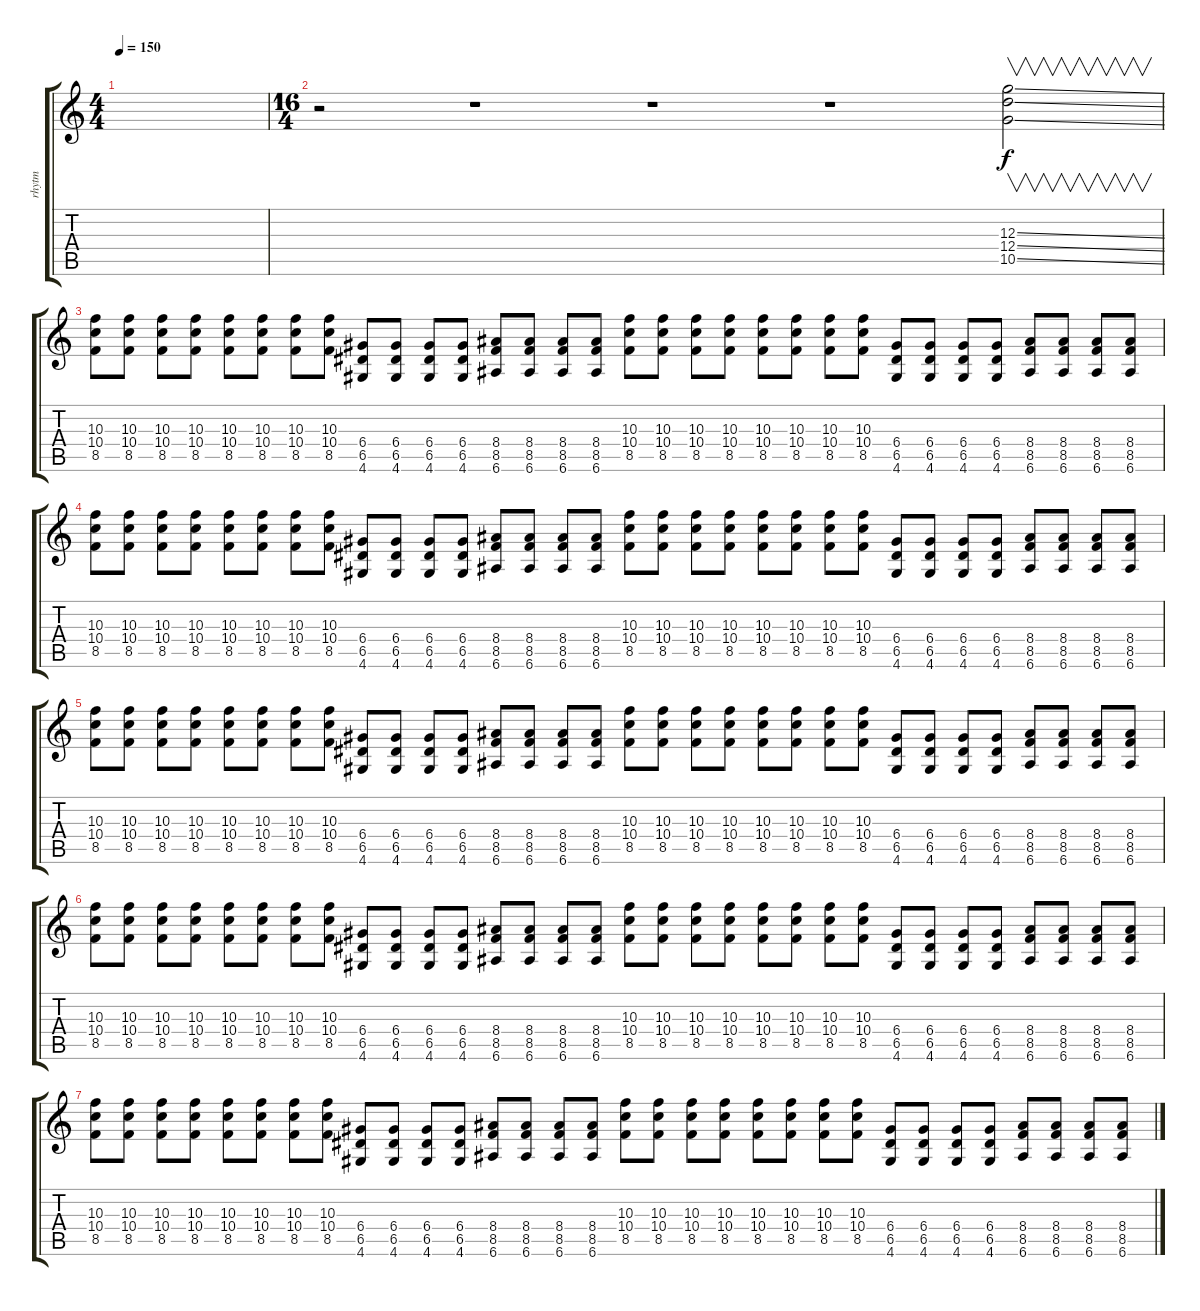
\track ("rhytm" "rhytm") {instrument overdrivenguitar}
\staff {score tabs}
\tuning (E4 B3 G3 D3 A2 E2) {hide}
\ts (4 4)
\tempo 150
\clef g2
\ks c
|
\ts (16 4)
r.2 r.1 r.1 r.1 (12.3{ss} 12.4{ss} 10.5{ss}).2{v} |
(10.3 10.4 8.5).8 (10.3 10.4 8.5).8 (10.3 10.4 8.5).8 (10.3 10.4 8.5).8 (10.3 10.4 8.5).8 (10.3 10.4 8.5).8 (10.3 10.4 8.5).8 (10.3 10.4 8.5).8 (6.4 6.5 4.6).8 (6.4 6.5 4.6).8 (6.4 6.5 4.6).8 (6.4 6.5 4.6).8 (8.4 8.5 6.6).8 (8.4 8.5 6.6).8 (8.4 8.5 6.6).8 (8.4 8.5 6.6).8 (10.3 10.4 8.5).8 (10.3 10.4 8.5).8 (10.3 10.4 8.5).8 (10.3 10.4 8.5).8 (10.3 10.4 8.5).8 (10.3 10.4 8.5).8 (10.3 10.4 8.5).8 (10.3 10.4 8.5).8 (6.4 6.5 4.6).8 (6.4 6.5 4.6).8 (6.4 6.5 4.6).8 (6.4 6.5 4.6).8 (8.4 8.5 6.6).8 (8.4 8.5 6.6).8 (8.4 8.5 6.6).8 (8.4 8.5 6.6).8 |
(10.3 10.4 8.5).8 (10.3 10.4 8.5).8 (10.3 10.4 8.5).8 (10.3 10.4 8.5).8 (10.3 10.4 8.5).8 (10.3 10.4 8.5).8 (10.3 10.4 8.5).8 (10.3 10.4 8.5).8 (6.4 6.5 4.6).8 (6.4 6.5 4.6).8 (6.4 6.5 4.6).8 (6.4 6.5 4.6).8 (8.4 8.5 6.6).8 (8.4 8.5 6.6).8 (8.4 8.5 6.6).8 (8.4 8.5 6.6).8 (10.3 10.4 8.5).8 (10.3 10.4 8.5).8 (10.3 10.4 8.5).8 (10.3 10.4 8.5).8 (10.3 10.4 8.5).8 (10.3 10.4 8.5).8 (10.3 10.4 8.5).8 (10.3 10.4 8.5).8 (6.4 6.5 4.6).8 (6.4 6.5 4.6).8 (6.4 6.5 4.6).8 (6.4 6.5 4.6).8 (8.4 8.5 6.6).8 (8.4 8.5 6.6).8 (8.4 8.5 6.6).8 (8.4 8.5 6.6).8 |
(10.3 10.4 8.5).8 (10.3 10.4 8.5).8 (10.3 10.4 8.5).8 (10.3 10.4 8.5).8 (10.3 10.4 8.5).8 (10.3 10.4 8.5).8 (10.3 10.4 8.5).8 (10.3 10.4 8.5).8 (6.4 6.5 4.6).8 (6.4 6.5 4.6).8 (6.4 6.5 4.6).8 (6.4 6.5 4.6).8 (8.4 8.5 6.6).8 (8.4 8.5 6.6).8 (8.4 8.5 6.6).8 (8.4 8.5 6.6).8 (10.3 10.4 8.5).8 (10.3 10.4 8.5).8 (10.3 10.4 8.5).8 (10.3 10.4 8.5).8 (10.3 10.4 8.5).8 (10.3 10.4 8.5).8 (10.3 10.4 8.5).8 (10.3 10.4 8.5).8 (6.4 6.5 4.6).8 (6.4 6.5 4.6).8 (6.4 6.5 4.6).8 (6.4 6.5 4.6).8 (8.4 8.5 6.6).8 (8.4 8.5 6.6).8 (8.4 8.5 6.6).8 (8.4 8.5 6.6).8 |
(10.3 10.4 8.5).8 (10.3 10.4 8.5).8 (10.3 10.4 8.5).8 (10.3 10.4 8.5).8 (10.3 10.4 8.5).8 (10.3 10.4 8.5).8 (10.3 10.4 8.5).8 (10.3 10.4 8.5).8 (6.4 6.5 4.6).8 (6.4 6.5 4.6).8 (6.4 6.5 4.6).8 (6.4 6.5 4.6).8 (8.4 8.5 6.6).8 (8.4 8.5 6.6).8 (8.4 8.5 6.6).8 (8.4 8.5 6.6).8 (10.3 10.4 8.5).8 (10.3 10.4 8.5).8 (10.3 10.4 8.5).8 (10.3 10.4 8.5).8 (10.3 10.4 8.5).8 (10.3 10.4 8.5).8 (10.3 10.4 8.5).8 (10.3 10.4 8.5).8 (6.4 6.5 4.6).8 (6.4 6.5 4.6).8 (6.4 6.5 4.6).8 (6.4 6.5 4.6).8 (8.4 8.5 6.6).8 (8.4 8.5 6.6).8 (8.4 8.5 6.6).8 (8.4 8.5 6.6).8 |
(10.3 10.4 8.5).8 (10.3 10.4 8.5).8 (10.3 10.4 8.5).8 (10.3 10.4 8.5).8 (10.3 10.4 8.5).8 (10.3 10.4 8.5).8 (10.3 10.4 8.5).8 (10.3 10.4 8.5).8 (6.4 6.5 4.6).8 (6.4 6.5 4.6).8 (6.4 6.5 4.6).8 (6.4 6.5 4.6).8 (8.4 8.5 6.6).8 (8.4 8.5 6.6).8 (8.4 8.5 6.6).8 (8.4 8.5 6.6).8 (10.3 10.4 8.5).8 (10.3 10.4 8.5).8 (10.3 10.4 8.5).8 (10.3 10.4 8.5).8 (10.3 10.4 8.5).8 (10.3 10.4 8.5).8 (10.3 10.4 8.5).8 (10.3 10.4 8.5).8 (6.4 6.5 4.6).8 (6.4 6.5 4.6).8 (6.4 6.5 4.6).8 (6.4 6.5 4.6).8 (8.4 8.5 6.6).8 (8.4 8.5 6.6).8 (8.4 8.5 6.6).8 (8.4 8.5 6.6).8
